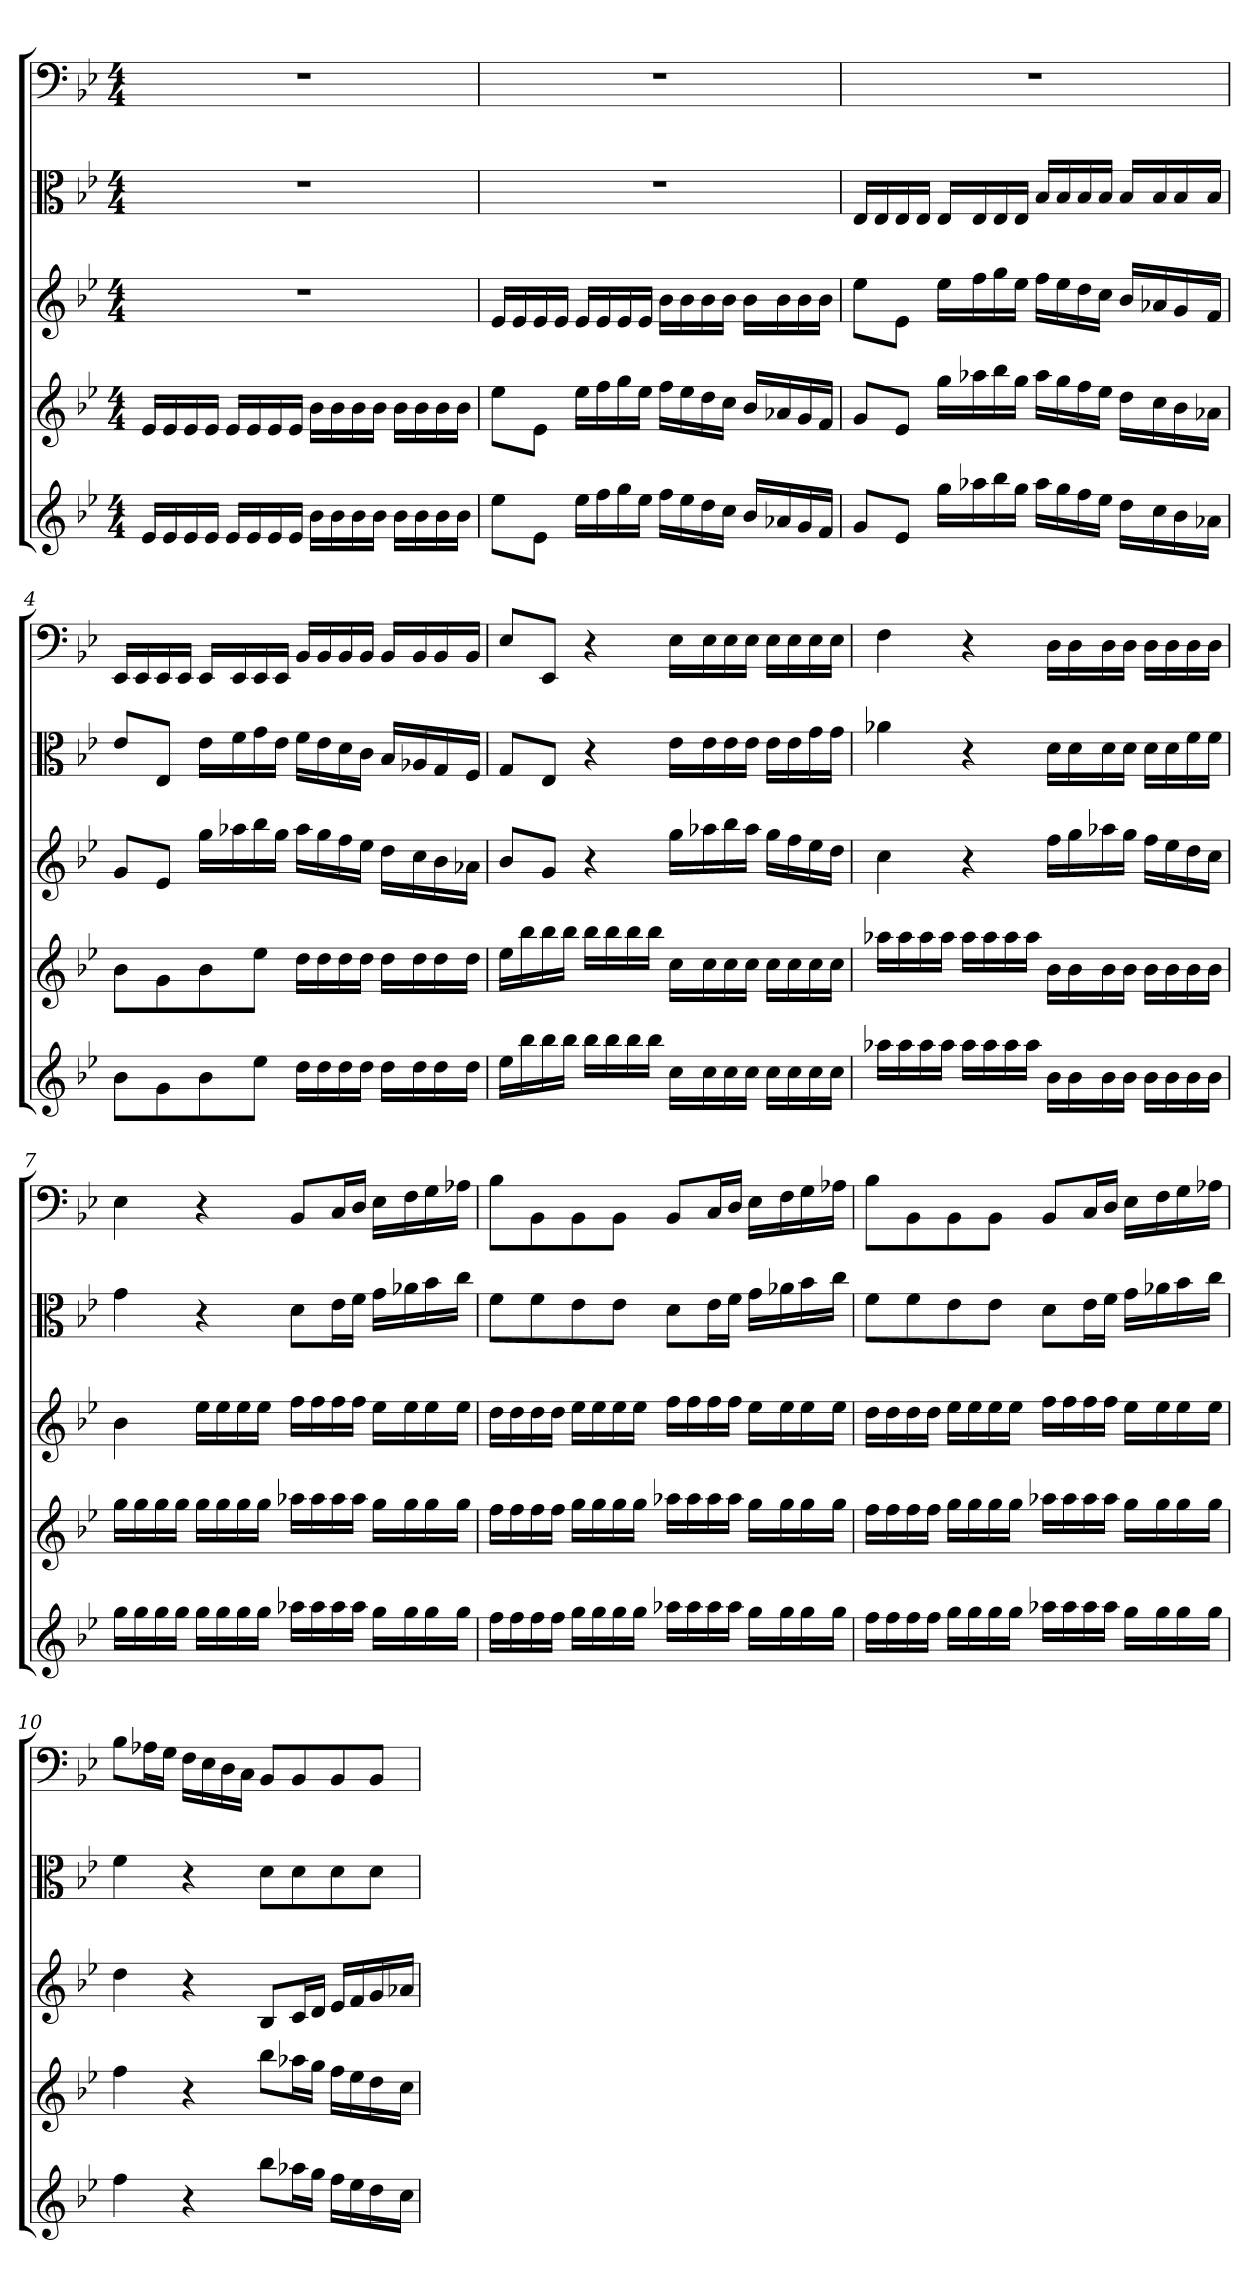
**kern	**kern	**kern	**kern	**kern
*part5	*part4	*part3	*part2	*part1
*staff5	*staff4	*staff3	*staff2	*staff1
*clefG2	*clefG2	*clefG2	*clefC3	*clefF4
*k[b-e-]	*k[b-e-]	*k[b-e-]	*k[b-e-]	*k[b-e-]
*B-:	*B-:	*B-:	*B-:	*B-:
*M4/4	*M4/4	*M4/4	*M4/4	*M4/4
=1	=1	=1	=1	=1
16e-/LL	16e-/LL	1r	1r	1r
16e-/	16e-/	.	.	.
16e-/	16e-/	.	.	.
16e-/JJ	16e-/JJ	.	.	.
16e-/LL	16e-/LL	.	.	.
16e-/	16e-/	.	.	.
16e-/	16e-/	.	.	.
16e-/JJ	16e-/JJ	.	.	.
16b-\LL	16b-\LL	.	.	.
16b-\	16b-\	.	.	.
16b-\	16b-\	.	.	.
16b-\JJ	16b-\JJ	.	.	.
16b-\LL	16b-\LL	.	.	.
16b-\	16b-\	.	.	.
16b-\	16b-\	.	.	.
16b-\JJ	16b-\JJ	.	.	.
=2	=2	=2	=2	=2
8ee-\L	8ee-\L	16e-/LL	1r	1r
.	.	16e-/	.	.
8e-\J	8e-\J	16e-/	.	.
.	.	16e-/JJ	.	.
16ee-\LL	16ee-\LL	16e-/LL	.	.
16ff\	16ff\	16e-/	.	.
16gg\	16gg\	16e-/	.	.
16ee-\JJ	16ee-\JJ	16e-/JJ	.	.
16ff\LL	16ff\LL	16b-\LL	.	.
16ee-\	16ee-\	16b-\	.	.
16dd\	16dd\	16b-\	.	.
16cc\JJ	16cc\JJ	16b-\JJ	.	.
16b-/LL	16b-/LL	16b-\LL	.	.
16a-X/	16a-X/	16b-\	.	.
16g/	16g/	16b-\	.	.
16f/JJ	16f/JJ	16b-\JJ	.	.
=3	=3	=3	=3	=3
8g/L	8g/L	8ee-\L	16E-/LL	1r
.	.	.	16E-/	.
8e-/J	8e-/J	8e-\J	16E-/	.
.	.	.	16E-/JJ	.
16gg\LL	16gg\LL	16ee-\LL	16E-/LL	.
16aa-X\	16aa-X\	16ff\	16E-/	.
16bb-\	16bb-\	16gg\	16E-/	.
16gg\JJ	16gg\JJ	16ee-\JJ	16E-/JJ	.
16aa-\LL	16aa-\LL	16ff\LL	16B-/LL	.
16gg\	16gg\	16ee-\	16B-/	.
16ff\	16ff\	16dd\	16B-/	.
16ee-\JJ	16ee-\JJ	16cc\JJ	16B-/JJ	.
16dd\LL	16dd\LL	16b-/LL	16B-/LL	.
16cc\	16cc\	16a-X/	16B-/	.
16b-\	16b-\	16g/	16B-/	.
16a-X\JJ	16a-X\JJ	16f/JJ	16B-/JJ	.
=4	=4	=4	=4	=4
8b-\L	8b-\L	8g/L	8e-/L	16EE-/LL
.	.	.	.	16EE-/
8g\	8g\	8e-/J	8E-/J	16EE-/
.	.	.	.	16EE-/JJ
8b-\	8b-\	16gg\LL	16e-\LL	16EE-/LL
.	.	16aa-X\	16f\	16EE-/
8ee-\J	8ee-\J	16bb-\	16g\	16EE-/
.	.	16gg\JJ	16e-\JJ	16EE-/JJ
16dd\LL	16dd\LL	16aa-\LL	16f\LL	16BB-/LL
16dd\	16dd\	16gg\	16e-\	16BB-/
16dd\	16dd\	16ff\	16d\	16BB-/
16dd\JJ	16dd\JJ	16ee-\JJ	16c\JJ	16BB-/JJ
16dd\LL	16dd\LL	16dd\LL	16B-/LL	16BB-/LL
16dd\	16dd\	16cc\	16A-X/	16BB-/
16dd\	16dd\	16b-\	16G/	16BB-/
16dd\JJ	16dd\JJ	16a-X\JJ	16F/JJ	16BB-/JJ
=5	=5	=5	=5	=5
16ee-\LL	16ee-\LL	8b-/L	8G/L	8E-/L
16bb-\	16bb-\	.	.	.
16bb-\	16bb-\	8g/J	8E-/J	8EE-/J
16bb-\JJ	16bb-\JJ	.	.	.
16bb-\LL	16bb-\LL	4r	4r	4r
16bb-\	16bb-\	.	.	.
16bb-\	16bb-\	.	.	.
16bb-\JJ	16bb-\JJ	.	.	.
16cc\LL	16cc\LL	16gg\LL	16e-\LL	16E-\LL
16cc\	16cc\	16aa-X\	16e-\	16E-\
16cc\	16cc\	16bb-\	16e-\	16E-\
16cc\JJ	16cc\JJ	16aa-\JJ	16e-\JJ	16E-\JJ
16cc\LL	16cc\LL	16gg\LL	16e-\LL	16E-\LL
16cc\	16cc\	16ff\	16e-\	16E-\
16cc\	16cc\	16ee-\	16g\	16E-\
16cc\JJ	16cc\JJ	16dd\JJ	16g\JJ	16E-\JJ
=6	=6	=6	=6	=6
16aa-X\LL	16aa-X\LL	4cc\	4a-X\	4F\
16aa-\	16aa-\	.	.	.
16aa-\	16aa-\	.	.	.
16aa-\JJ	16aa-\JJ	.	.	.
16aa-\LL	16aa-\LL	4r	4r	4r
16aa-\	16aa-\	.	.	.
16aa-\	16aa-\	.	.	.
16aa-\JJ	16aa-\JJ	.	.	.
16b-\LL	16b-\LL	16ff\LL	16d\LL	16D\LL
16b-\	16b-\	16gg\	16d\	16D\
16b-\	16b-\	16aa-X\	16d\	16D\
16b-\JJ	16b-\JJ	16gg\JJ	16d\JJ	16D\JJ
16b-\LL	16b-\LL	16ff\LL	16d\LL	16D\LL
16b-\	16b-\	16ee-\	16d\	16D\
16b-\	16b-\	16dd\	16f\	16D\
16b-\JJ	16b-\JJ	16cc\JJ	16f\JJ	16D\JJ
=7	=7	=7	=7	=7
16gg\LL	16gg\LL	4b-\	4g\	4E-\
16gg\	16gg\	.	.	.
16gg\	16gg\	.	.	.
16gg\JJ	16gg\JJ	.	.	.
16gg\LL	16gg\LL	16ee-\LL	4r	4r
16gg\	16gg\	16ee-\	.	.
16gg\	16gg\	16ee-\	.	.
16gg\JJ	16gg\JJ	16ee-\JJ	.	.
16aa-X\LL	16aa-X\LL	16ff\LL	8d\L	8BB-/L
16aa-\	16aa-\	16ff\	.	.
16aa-\	16aa-\	16ff\	16e-\L	16C/L
16aa-\JJ	16aa-\JJ	16ff\JJ	16f\JJ	16D/JJ
16gg\LL	16gg\LL	16ee-\LL	16g\LL	16E-\LL
16gg\	16gg\	16ee-\	16a-X\	16F\
16gg\	16gg\	16ee-\	16b-\	16G\
16gg\JJ	16gg\JJ	16ee-\JJ	16cc\JJ	16A-X\JJ
=8	=8	=8	=8	=8
16ff\LL	16ff\LL	16dd\LL	8f\L	8B-\L
16ff\	16ff\	16dd\	.	.
16ff\	16ff\	16dd\	8f\	8BB-\
16ff\JJ	16ff\JJ	16dd\JJ	.	.
16gg\LL	16gg\LL	16ee-\LL	8e-\	8BB-\
16gg\	16gg\	16ee-\	.	.
16gg\	16gg\	16ee-\	8e-\J	8BB-\J
16gg\JJ	16gg\JJ	16ee-\JJ	.	.
16aa-X\LL	16aa-X\LL	16ff\LL	8d\L	8BB-/L
16aa-\	16aa-\	16ff\	.	.
16aa-\	16aa-\	16ff\	16e-\L	16C/L
16aa-\JJ	16aa-\JJ	16ff\JJ	16f\JJ	16D/JJ
16gg\LL	16gg\LL	16ee-\LL	16g\LL	16E-\LL
16gg\	16gg\	16ee-\	16a-X\	16F\
16gg\	16gg\	16ee-\	16b-\	16G\
16gg\JJ	16gg\JJ	16ee-\JJ	16cc\JJ	16A-X\JJ
=9	=9	=9	=9	=9
16ff\LL	16ff\LL	16dd\LL	8f\L	8B-\L
16ff\	16ff\	16dd\	.	.
16ff\	16ff\	16dd\	8f\	8BB-\
16ff\JJ	16ff\JJ	16dd\JJ	.	.
16gg\LL	16gg\LL	16ee-\LL	8e-\	8BB-\
16gg\	16gg\	16ee-\	.	.
16gg\	16gg\	16ee-\	8e-\J	8BB-\J
16gg\JJ	16gg\JJ	16ee-\JJ	.	.
16aa-X\LL	16aa-X\LL	16ff\LL	8d\L	8BB-/L
16aa-\	16aa-\	16ff\	.	.
16aa-\	16aa-\	16ff\	16e-\L	16C/L
16aa-\JJ	16aa-\JJ	16ff\JJ	16f\JJ	16D/JJ
16gg\LL	16gg\LL	16ee-\LL	16g\LL	16E-\LL
16gg\	16gg\	16ee-\	16a-X\	16F\
16gg\	16gg\	16ee-\	16b-\	16G\
16gg\JJ	16gg\JJ	16ee-\JJ	16cc\JJ	16A-X\JJ
=10	=10	=10	=10	=10
4ff\	4ff\	4dd\	4f\	8B-\L
.	.	.	.	16A-X\L
.	.	.	.	16G\JJ
4r	4r	4r	4r	16F\LL
.	.	.	.	16E-\
.	.	.	.	16D\
.	.	.	.	16C\JJ
8bb-\L	8bb-\L	8B-/L	8d\L	8BB-/L
16aa-X\L	16aa-X\L	16c/L	8d\	8BB-/
16gg\JJ	16gg\JJ	16d/JJ	.	.
16ff\LL	16ff\LL	16e-/LL	8d\	8BB-/
16ee-\	16ee-\	16f/	.	.
16dd\	16dd\	16g/	8d\J	8BB-/J
16cc\JJ	16cc\JJ	16a-X/JJ	.	.
=	=	=	=	=
*-	*-	*-	*-	*-
